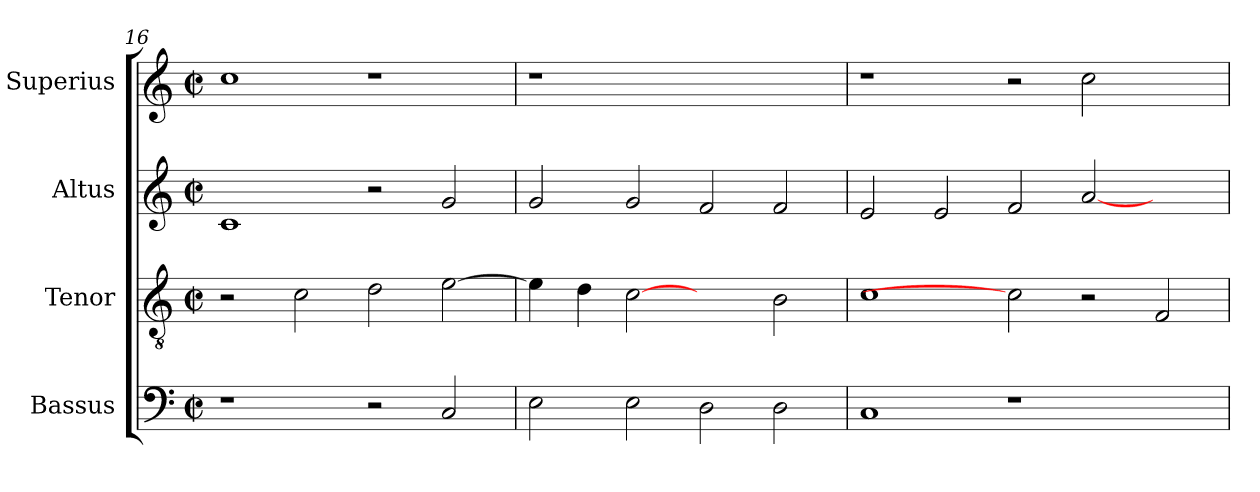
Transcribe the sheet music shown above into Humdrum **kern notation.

**kern	**kern	**kern	**kern
*part4	*part3	*part2	*part1
*staff4	*staff3	*staff2	*staff1
*I"Bassus	*I"Tenor	*I"Altus	*I"Superius
*I'B.	*I'T.	*I'A.	*I'S.
*clefF4	*clefGv2	*clefG2	*clefG2
*	*ITrd7c12	*	*
*k[]	*k[]	*k[]	*k[]
*C:	*C:	*C:	*C:
*M2/2	*M2/2	*M2/2	*M2/2
*met(c|)	*met(c|)	*met(c|)	*met(c|)
=16	=16	=16	=16
1r	2r	1ci	1cci
.	2Ci\	.	.
2r	2Di\	2r	1r
2Ci/	[>2Ei\	2gi/	.
=17	=17	=17	=17
!	!	!	!LO:N:vis=1
2Ei\	4Ei\]	2gi/	1r
.	4Di\	.	.
2Ei\	[2Ci	2gi/	.
2Di\	2ryy	2fi/	1ryy
2Di\	2BBi\	2fi/	.
=18	=18	=18	=18
1Ci	1Ci	2ei/	1r
.	.	2ei/	.
1r	2Ci]	2fi/	2r
.	2r	[<2ai/	2cci\
2ryy	2FFi/	2ryy	2ryy
=	=	=	=
*-	*-	*-	*-
